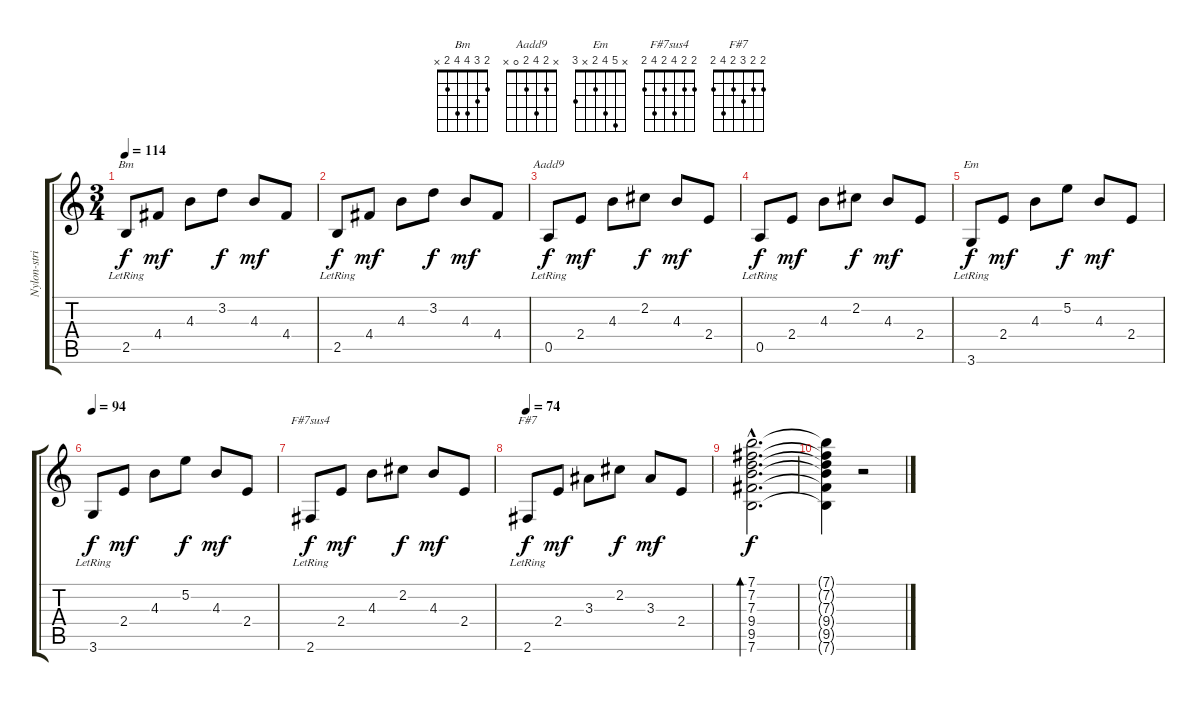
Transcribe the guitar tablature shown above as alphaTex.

\track ("Nylon-strings Guitar" "Nylon-stri") {instrument acousticguitarnylon}
\staff {score tabs}
\tuning (E4 B3 G3 D3 A2 E2) {hide}
\chord ("Bm" 2 3 4 4 2 x)
\chord ("Aadd9" x 2 4 2 0 x)
\chord ("Em" x 5 4 2 x 3)
\chord ("F#7sus4" 2 2 4 2 4 2)
\chord ("F#7" 2 2 3 2 4 2)
\ts (3 4)
\tempo 114
\clef g2
\ks c
2.5{lr}.8{ch "Bm" dy f} 4.4.8{dy mf} 4.3.8 3.2.8{dy f} 4.3.8{dy mf} 4.4.8 |
2.5{lr}.8{dy f} 4.4.8{dy mf} 4.3.8 3.2.8{dy f} 4.3.8{dy mf} 4.4.8 |
0.5{lr}.8{ch "Aadd9" dy f} 2.4.8{dy mf} 4.3.8 2.2.8{dy f} 4.3.8{dy mf} 2.4.8 |
0.5{lr}.8{dy f} 2.4.8{dy mf} 4.3.8 2.2.8{dy f} 4.3.8{dy mf} 2.4.8 |
3.6{lr}.8{ch "Em" dy f} 2.4.8{dy mf} 4.3.8 5.2.8{dy f} 4.3.8{dy mf} 2.4.8 |
\tempo 94
3.6{lr}.8{dy f} 2.4.8{dy mf} 4.3.8 5.2.8{dy f} 4.3.8{dy mf} 2.4.8 |
2.6{lr}.8{ch "F#7sus4" dy f} 2.4.8{dy mf} 4.3.8 2.2.8{dy f} 4.3.8{dy mf} 2.4.8 |
\tempo 74
2.6{lr}.8{ch "F#7" dy f} 2.4.8{dy mf} 3.3.8 2.2.8{dy f} 3.3.8{dy mf} 2.4.8 |
(7.1{hac} 7.2{hac} 7.3{hac} 9.4{hac} 9.5{hac} 7.6{hac}).2{d bd 480 dy f} |
(7.1{t} 7.2{t} 7.3{t} 9.4{t} 9.5{t} 7.6{t}).4 r.2
